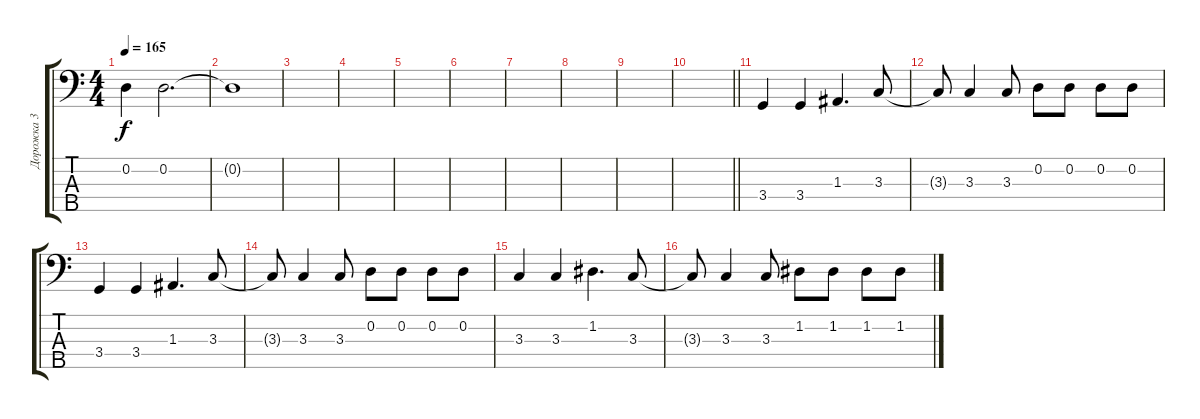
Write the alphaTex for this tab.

\track ("Дорожка 3" "Дорожка 3") {instrument electricbassfinger}
\staff {score tabs}
\tuning (G2 D2 A1 E1 B0) {hide}
\ts (4 4)
\tempo 165
\clef f4
\ks c
0.2.4{dy f} 0.2.2{d} |
0.2{t}.1 |
|
|
|
|
|
|
|
\barLineRight lightlight
|
3.4.4 3.4.4 1.3.4{d} 3.3.8 |
3.3{t}.8 3.3.4 3.3.8 0.2.8 0.2.8 0.2.8 0.2.8 |
3.4.4 3.4.4 1.3.4{d} 3.3.8 |
3.3{t}.8 3.3.4 3.3.8 0.2.8 0.2.8 0.2.8 0.2.8 |
3.3.4 3.3.4 1.2.4{d} 3.3.8 |
3.3{t}.8 3.3.4 3.3.8 1.2.8 1.2.8 1.2.8 1.2.8
